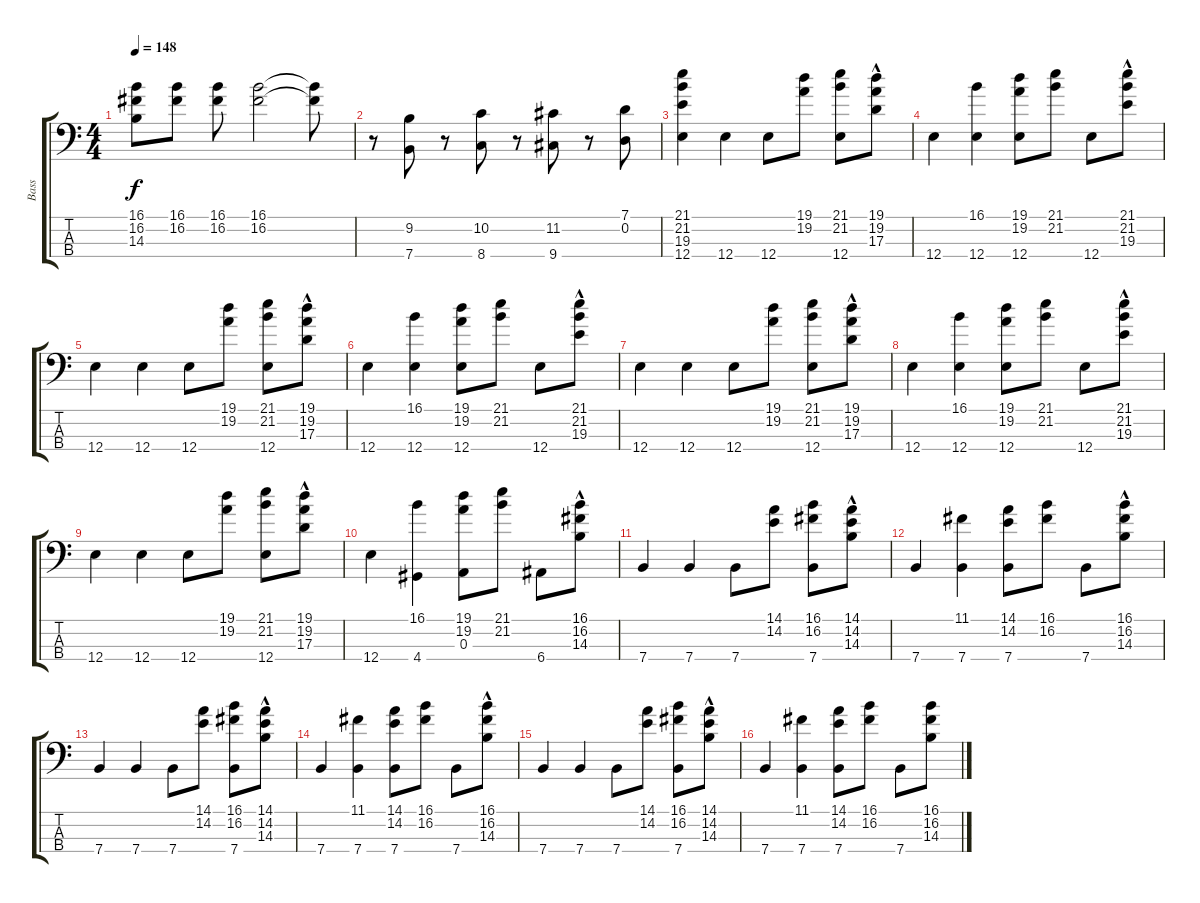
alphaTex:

\track ("Bass" "Bass") {instrument electricbassfinger}
\staff {score tabs}
\tuning (G2 D2 A1 E1) {hide}
\ts (4 4)
\tempo 148
\clef f4
\ks c
(16.1 16.2 14.3).8{dy f} (16.1 16.2).8 (16.1 16.2).8 (16.1 16.2).2 (16.1{t} 16.2{t}).8 |
r.8 (9.2 7.4).8 r.8 (10.2 8.4).8 r.8 (11.2 9.4).8 r.8 (7.1 0.2).8 |
(21.1 21.2 19.3 12.4).4 12.4.4 12.4.8 (19.1 19.2).8 (21.1 21.2 12.4).8 (19.1{hac} 19.2{hac} 17.3{hac}).8 |
12.4.4 (16.1 12.4).4 (19.1 19.2 12.4).8 (21.1 21.2).8 12.4.8 (21.1{hac} 21.2{hac} 19.3{hac}).8 |
12.4.4 12.4.4 12.4.8 (19.1 19.2).8 (21.1 21.2 12.4).8 (19.1{hac} 19.2{hac} 17.3{hac}).8 |
12.4.4 (16.1 12.4).4 (19.1 19.2 12.4).8 (21.1 21.2).8 12.4.8 (21.1{hac} 21.2{hac} 19.3{hac}).8 |
12.4.4 12.4.4 12.4.8 (19.1 19.2).8 (21.1 21.2 12.4).8 (19.1{hac} 19.2{hac} 17.3{hac}).8 |
12.4.4 (16.1 12.4).4 (19.1 19.2 12.4).8 (21.1 21.2).8 12.4.8 (21.1{hac} 21.2{hac} 19.3{hac}).8 |
12.4.4 12.4.4 12.4.8 (19.1 19.2).8 (21.1 21.2 12.4).8 (19.1{hac} 19.2{hac} 17.3{hac}).8 |
12.4.4 (16.1 4.4).4 (19.1 19.2 0.3).8 (21.1 21.2).8 6.4.8 (16.1{hac} 16.2{hac} 14.3{hac}).8 |
7.4.4 7.4.4 7.4.8 (14.1 14.2).8 (16.1 16.2 7.4).8 (14.1{hac} 14.2{hac} 14.3{hac}).8 |
7.4.4 (11.1 7.4).4 (14.1 14.2 7.4).8 (16.1 16.2).8 7.4.8 (16.1{hac} 16.2{hac} 14.3{hac}).8 |
7.4.4 7.4.4 7.4.8 (14.1 14.2).8 (16.1 16.2 7.4).8 (14.1{hac} 14.2{hac} 14.3{hac}).8 |
7.4.4 (11.1 7.4).4 (14.1 14.2 7.4).8 (16.1 16.2).8 7.4.8 (16.1{hac} 16.2{hac} 14.3{hac}).8 |
7.4.4 7.4.4 7.4.8 (14.1 14.2).8 (16.1 16.2 7.4).8 (14.1{hac} 14.2{hac} 14.3{hac}).8 |
7.4.4 (11.1 7.4).4 (14.1 14.2 7.4).8 (16.1 16.2).8 7.4.8 (16.1 16.2 14.3).8
